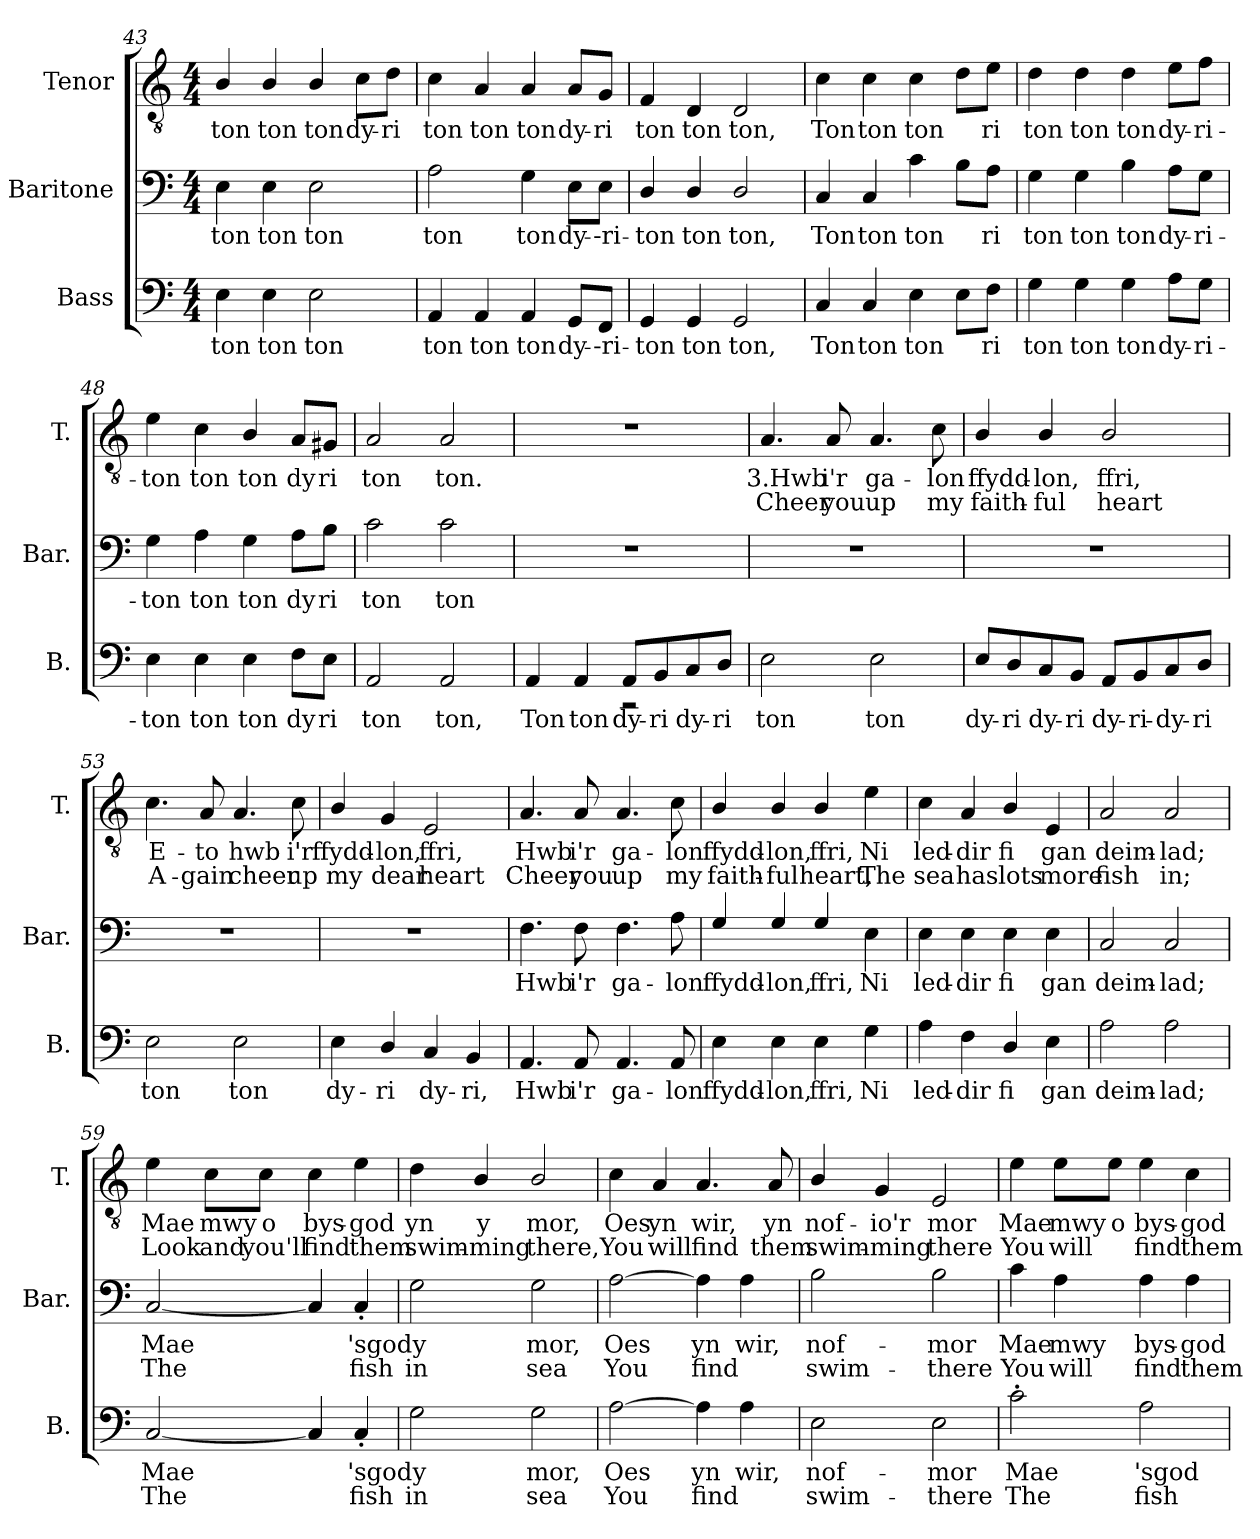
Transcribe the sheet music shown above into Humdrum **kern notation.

**kern	**text	**text	**kern	**text	**text	**kern	**text	**text
*part3	*part3	*part3	*part2	*part2	*part2	*part1	*part1	*part1
*staff3	*staff3	*staff3	*staff2	*staff2	*staff2	*staff1	*staff1	*staff1
*I"Bass	*	*	*I"Baritone	*	*	*I"Tenor	*	*
*I'B.	*	*	*I'Bar.	*	*	*I'T.	*	*
*clefF4	*	*	*clefF4	*	*	*clefGv2	*	*
*	*	*	*	*	*	*ITrd7c12	*	*
*k[]	*	*	*k[]	*	*	*k[]	*	*
*M4/4	*	*	*M4/4	*	*	*M4/4	*	*
=43	=43	=43	=43	=43	=43	=43	=43	=43
!	!LO:LY:b	!	!	!LO:LY:b	!	!	!LO:LY:b	!
4E\	ton	.	4E\	ton	.	4BB/	ton	.
!	!LO:LY:b	!	!	!LO:LY:b	!	!	!LO:LY:b	!
4E\	ton	.	4E\	ton	.	4BB/	ton	.
!	!LO:LY:b	!	!	!LO:LY:b	!	!	!LO:LY:b	!
2E\	ton	.	2E\	ton	.	4BB/	ton	.
!	!	!	!	!	!	!	!LO:LY:b	!
.	.	.	.	.	.	8C\L	dy-	.
!	!	!	!	!	!	!	!LO:LY:b	!
.	.	.	.	.	.	8D\J	ri	.
=44	=44	=44	=44	=44	=44	=44	=44	=44
!	!LO:LY:b	!	!	!LO:LY:b	!	!	!LO:LY:b	!
4AA/	ton	.	2A\	ton	.	4C\	ton	.
!	!LO:LY:b	!	!	!	!	!	!LO:LY:b	!
4AA/	ton	.	.	.	.	4AA/	ton	.
!	!LO:LY:b	!	!	!LO:LY:b	!	!	!LO:LY:b	!
4AA/	ton	.	4G\	ton	.	4AA/	ton	.
!	!LO:LY:b	!	!	!LO:LY:b	!	!	!LO:LY:b	!
8GG/L	dy-	.	8E\L	dy-	.	8AA/L	dy-	.
!	!LO:LY:b	!	!	!LO:LY:b	!	!	!LO:LY:b	!
8FF/J	--ri-	.	8E\J	--ri-	.	8GG/J	ri	.
=45	=45	=45	=45	=45	=45	=45	=45	=45
!	!LO:LY:b	!	!	!LO:LY:b	!	!	!LO:LY:b	!
4GG/	ton	.	4D/	ton	.	4FF/	ton	.
!	!LO:LY:b	!	!	!LO:LY:b	!	!	!LO:LY:b	!
4GG/	ton	.	4D/	ton	.	4DD/	ton	.
!	!LO:LY:b	!	!	!LO:LY:b	!	!	!LO:LY:b	!
2GG/	ton,	.	2D/	ton,	.	2DD/	ton,	.
=46	=46	=46	=46	=46	=46	=46	=46	=46
!	!LO:LY:b	!	!	!LO:LY:b	!	!	!LO:LY:b	!
4C/	Ton	.	4C/	Ton	.	4C\	Ton	.
!	!LO:LY:b	!	!	!LO:LY:b	!	!	!LO:LY:b	!
4C/	ton	.	4C/	ton	.	4C\	ton	.
!	!LO:LY:b	!	!	!LO:LY:b	!	!	!LO:LY:b	!
4E\	ton	.	4c\	ton	.	4C\	ton	.
8E\L	.	.	8B\L	.	.	8D\L	.	.
!	!LO:LY:b	!	!	!LO:LY:b	!	!	!LO:LY:b	!
8F\J	ri	.	8A\J	ri	.	8E\J	ri	.
!!LO:LB:g=z
=47	=47	=47	=47	=47	=47	=47	=47	=47
!	!LO:LY:b	!	!	!LO:LY:b	!	!	!LO:LY:b	!
4G\	ton	.	4G\	ton	.	4D\	ton	.
!	!LO:LY:b	!	!	!LO:LY:b	!	!	!LO:LY:b	!
4G\	ton	.	4G\	ton	.	4D\	ton	.
!	!LO:LY:b	!	!	!LO:LY:b	!	!	!LO:LY:b	!
4G\	ton	.	4B\	ton	.	4D\	ton	.
!	!LO:LY:b	!	!	!LO:LY:b	!	!	!LO:LY:b	!
8A\L	dy-	.	8A\L	dy-	.	8E\L	dy-	.
!	!LO:LY:b	!	!	!LO:LY:b	!	!	!LO:LY:b	!
8G\J	-ri-	.	8G\J	-ri-	.	8F\J	-ri-	.
=48	=48	=48	=48	=48	=48	=48	=48	=48
!	!LO:LY:b	!	!	!LO:LY:b	!	!	!LO:LY:b	!
4E\	ton	.	4G\	ton	.	4E\	ton	.
!	!LO:LY:b	!	!	!LO:LY:b	!	!	!LO:LY:b	!
4E\	ton	.	4A\	ton	.	4C\	ton	.
!	!LO:LY:b	!	!	!LO:LY:b	!	!	!LO:LY:b	!
4E\	ton	.	4G\	ton	.	4BB/	ton	.
!	!LO:LY:b	!	!	!LO:LY:b	!	!	!LO:LY:b	!
8F\L	dy	.	8A\L	dy	.	8AA/L	dy	.
!	!LO:LY:b	!	!	!LO:LY:b	!	!	!LO:LY:b	!
8E\J	ri	.	8B\J	ri	.	8GG#X/J	ri	.
=49	=49	=49	=49	=49	=49	=49	=49	=49
!	!LO:LY:b	!	!	!LO:LY:b	!	!	!LO:LY:b	!
2AA/	ton	.	2c\	ton	.	2AA/	ton	.
!	!LO:LY:b	!	!	!LO:LY:b	!	!	!LO:LY:b	!
2AA/	ton,	.	2c\	ton	.	2AA/	ton.	.
=50	=50	=50	=50	=50	=50	=50	=50	=50
!	!LO:LY:b	!	!	!	!	!	!	!
*^	*	*	*	*	*	*	*	*
4AA/	2ryy	Ton	.	1r	.	.	1r	.	.
!	!	!LO:LY:b	!	!	!	!	!	!	!
4AA/	.	ton	.	.	.	.	.	.	.
!	!	!LO:LY:b	!	!	!	!	!	!	!
8AA/L	2r	dy-	.	.	.	.	.	.	.
!	!	!LO:LY:b	!	!	!	!	!	!	!
8BB/	.	-ri	.	.	.	.	.	.	.
!	!	!LO:LY:b	!	!	!	!	!	!	!
8C/	.	dy-	.	.	.	.	.	.	.
!	!	!LO:LY:b	!	!	!	!	!	!	!
8D/J	.	-ri	.	.	.	.	.	.	.
*v	*v	*	*	*	*	*	*	*	*
=51	=51	=51	=51	=51	=51	=51	=51	=51
!	!LO:LY:b	!	!	!	!	!	!LO:LY:b	!LO:LY:b
2E\	ton	.	1r	.	.	4.AA/	3.Hwb	Cheer
!	!	!	!	!	!	!	!LO:LY:b	!LO:LY:b
.	.	.	.	.	.	8AA/	i'r	you
!	!LO:LY:b	!	!	!	!	!	!LO:LY:b	!LO:LY:b
2E\	ton	.	.	.	.	4.AA/	ga-	up
!	!	!	!	!	!	!	!LO:LY:b	!LO:LY:b
.	.	.	.	.	.	8C\	-lon	my
=52	=52	=52	=52	=52	=52	=52	=52	=52
!	!LO:LY:b	!	!	!	!	!	!LO:LY:b	!LO:LY:b
8E/L	dy-	.	1r	.	.	4BB/	ffydd-	faith-
!	!LO:LY:b	!	!	!	!	!	!	!
8D/	-ri	.	.	.	.	.	.	.
!	!LO:LY:b	!	!	!	!	!	!LO:LY:b	!LO:LY:b
8C/	dy-	.	.	.	.	4BB/	-lon,	-ful
!	!LO:LY:b	!	!	!	!	!	!	!
8BB/J	-ri	.	.	.	.	.	.	.
!	!LO:LY:b	!	!	!	!	!	!LO:LY:b	!LO:LY:b
8AA/L	dy-	.	.	.	.	2BB/	ffri,	heart
!	!LO:LY:b	!	!	!	!	!	!	!
8BB/	-ri-	.	.	.	.	.	.	.
!	!LO:LY:b	!	!	!	!	!	!	!
8C/	-dy-	.	.	.	.	.	.	.
!	!LO:LY:b	!	!	!	!	!	!	!
8D/J	-ri	.	.	.	.	.	.	.
=53	=53	=53	=53	=53	=53	=53	=53	=53
!	!LO:LY:b	!	!	!	!	!	!LO:LY:b	!LO:LY:b
2E\	ton	.	1r	.	.	4.C\	E-	A-
!	!	!	!	!	!	!	!LO:LY:b	!LO:LY:b
.	.	.	.	.	.	8AA/	-to	-gain
!	!LO:LY:b	!	!	!	!	!	!LO:LY:b	!LO:LY:b
2E\	ton	.	.	.	.	4.AA/	hwb	cheer
!	!	!	!	!	!	!	!LO:LY:b	!LO:LY:b
.	.	.	.	.	.	8C\	i'r	up
=54	=54	=54	=54	=54	=54	=54	=54	=54
!	!LO:LY:b	!	!	!	!	!	!LO:LY:b	!LO:LY:b
4E\	dy-	.	1r	.	.	4BB/	ffydd-	my
!	!LO:LY:b	!	!	!	!	!	!LO:LY:b	!LO:LY:b
4D/	-ri	.	.	.	.	4GG/	-lon,	dear
!	!LO:LY:b	!	!	!	!	!	!LO:LY:b	!LO:LY:b
4C/	dy-	.	.	.	.	2EE/	ffri,	heart
!	!LO:LY:b	!	!	!	!	!	!	!
4BB/	-ri,	.	.	.	.	.	.	.
!!LO:LB:g=z
=55	=55	=55	=55	=55	=55	=55	=55	=55
!	!LO:LY:b	!	!	!LO:LY:b	!	!	!LO:LY:b	!LO:LY:b
4.AA/	Hwb	.	4.F\	Hwb	.	4.AA/	Hwb	Cheer
!	!LO:LY:b	!	!	!LO:LY:b	!	!	!LO:LY:b	!LO:LY:b
8AA/	i'r	.	8F\	i'r	.	8AA/	i'r	you
!	!LO:LY:b	!	!	!LO:LY:b	!	!	!LO:LY:b	!LO:LY:b
4.AA/	ga-	.	4.F\	ga-	.	4.AA/	ga-	up
!	!LO:LY:b	!	!	!LO:LY:b	!	!	!LO:LY:b	!LO:LY:b
8AA/	-lon	.	8A\	-lon	.	8C\	-lon	my
=56	=56	=56	=56	=56	=56	=56	=56	=56
!	!LO:LY:b	!	!	!LO:LY:b	!	!	!LO:LY:b	!LO:LY:b
4E\	ffydd-	.	4G/	ffydd-	.	4BB/	ffydd-	faith-
!	!LO:LY:b	!	!	!LO:LY:b	!	!	!LO:LY:b	!LO:LY:b
4E\	-lon,	.	4G/	-lon,	.	4BB/	-lon,	-ful
!	!LO:LY:b	!	!	!LO:LY:b	!	!	!LO:LY:b	!LO:LY:b
4E\	ffri,	.	4G/	ffri,	.	4BB/	ffri,	heart,
!	!LO:LY:b	!	!	!LO:LY:b	!	!	!LO:LY:b	!LO:LY:b
4G\	Ni	.	4E\	Ni	.	4E\	Ni	The
=57	=57	=57	=57	=57	=57	=57	=57	=57
!	!LO:LY:b	!	!	!LO:LY:b	!	!	!LO:LY:b	!LO:LY:b
4A\	led-	.	4E\	led-	.	4C\	led-	sea
!	!LO:LY:b	!	!	!LO:LY:b	!	!	!LO:LY:b	!LO:LY:b
4F\	-dir	.	4E\	-dir	.	4AA/	-dir	has
!	!LO:LY:b	!	!	!LO:LY:b	!	!	!LO:LY:b	!LO:LY:b
4D/	fi	.	4E\	fi	.	4BB/	fi	lots
!	!LO:LY:b	!	!	!LO:LY:b	!	!	!LO:LY:b	!LO:LY:b
4E\	gan	.	4E\	gan	.	4EE/	gan	more
=58	=58	=58	=58	=58	=58	=58	=58	=58
!	!LO:LY:b	!	!	!LO:LY:b	!	!	!LO:LY:b	!LO:LY:b
2A\	deim-	.	2C/	deim-	.	2AA/	deim-	fish
!	!LO:LY:b	!	!	!LO:LY:b	!	!	!LO:LY:b	!LO:LY:b
2A\	-lad;	.	2C/	-lad;	.	2AA/	-lad;	in;
=59	=59	=59	=59	=59	=59	=59	=59	=59
!	!LO:LY:b	!LO:LY:b	!	!LO:LY:b	!LO:LY:b	!	!LO:LY:b	!LO:LY:b
[2C/	Mae	The	[2C/	Mae	The	4E\	Mae	Look
!	!	!	!	!	!	!	!LO:LY:b	!LO:LY:b
.	.	.	.	.	.	8C\L	mwy	and
!	!	!	!	!	!	!	!LO:LY:b	!LO:LY:b
.	.	.	.	.	.	8C\J	o	you'll
!	!	!	!	!	!	!	!LO:LY:b	!LO:LY:b
4C/]	.	.	4C/]	.	.	4C\	bys-	find
!	!LO:LY:b	!LO:LY:b	!	!LO:LY:b	!LO:LY:b	!	!LO:LY:b	!LO:LY:b
4C'/	'sgod	fish	4C'/	'sgod	fish	4E\	-god	them
=60	=60	=60	=60	=60	=60	=60	=60	=60
!	!LO:LY:b	!LO:LY:b	!	!LO:LY:b	!LO:LY:b	!	!LO:LY:b	!LO:LY:b
2G\	y	in	2G\	y	in	4D\	yn	swim-
!	!	!	!	!	!	!	!LO:LY:b	!LO:LY:b
.	.	.	.	.	.	4BB/	y	-ming
!	!LO:LY:b	!LO:LY:b	!	!LO:LY:b	!LO:LY:b	!	!LO:LY:b	!LO:LY:b
2G\	mor,	sea	2G\	mor,	sea	2BB/	mor,	there,
=61	=61	=61	=61	=61	=61	=61	=61	=61
!	!LO:LY:b	!LO:LY:b	!	!LO:LY:b	!LO:LY:b	!	!LO:LY:b	!LO:LY:b
[2A\	Oes	You	[2A\	Oes	You	4C\	Oes	You
!	!	!	!	!	!	!	!LO:LY:b	!LO:LY:b
.	.	.	.	.	.	4AA/	yn	will
!	!LO:LY:b	!LO:LY:b	!	!LO:LY:b	!LO:LY:b	!	!LO:LY:b	!LO:LY:b
4A\]	yn	find	4A\]	yn	find	4.AA/	wir,	find
!	!LO:LY:b	!	!	!LO:LY:b	!	!	!	!
4A\	wir,	.	4A\	wir,	.	.	.	.
!	!	!	!	!	!	!	!LO:LY:b	!LO:LY:b
.	.	.	.	.	.	8AA/	yn	them
=62	=62	=62	=62	=62	=62	=62	=62	=62
!	!LO:LY:b	!LO:LY:b	!	!LO:LY:b	!LO:LY:b	!	!LO:LY:b	!LO:LY:b
2E\	nof-	swim-	2B\	nof-	swim-	4BB/	nof-	swim-
!	!	!	!	!	!	!	!LO:LY:b	!LO:LY:b
.	.	.	.	.	.	4GG/	-io'r	-ming
!	!LO:LY:b	!LO:LY:b	!	!LO:LY:b	!LO:LY:b	!	!LO:LY:b	!LO:LY:b
2E\	mor	there	2B\	mor	there	2EE/	mor	there
!!LO:PB:g=z
=63	=63	=63	=63	=63	=63	=63	=63	=63
!	!LO:LY:b	!LO:LY:b	!	!LO:LY:b	!LO:LY:b	!	!LO:LY:b	!LO:LY:b
2c'\	Mae	The	4c\	Mae	You	4E\	Mae	You
!	!	!	!	!LO:LY:b	!LO:LY:b	!	!LO:LY:b	!LO:LY:b
.	.	.	4A\	mwy	will	8E\L	mwy	will
!	!	!	!	!	!	!	!LO:LY:b	!
.	.	.	.	.	.	8E\J	o	.
!	!LO:LY:b	!LO:LY:b	!	!LO:LY:b	!LO:LY:b	!	!LO:LY:b	!LO:LY:b
2A\	'sgod	fish	4A\	bys-	find	4E\	bys-	find
!	!	!	!	!LO:LY:b	!LO:LY:b	!	!LO:LY:b	!LO:LY:b
.	.	.	4A\	-god	them	4C\	-god	them
=	=	=	=	=	=	=	=	=
*-	*-	*-	*-	*-	*-	*-	*-	*-
